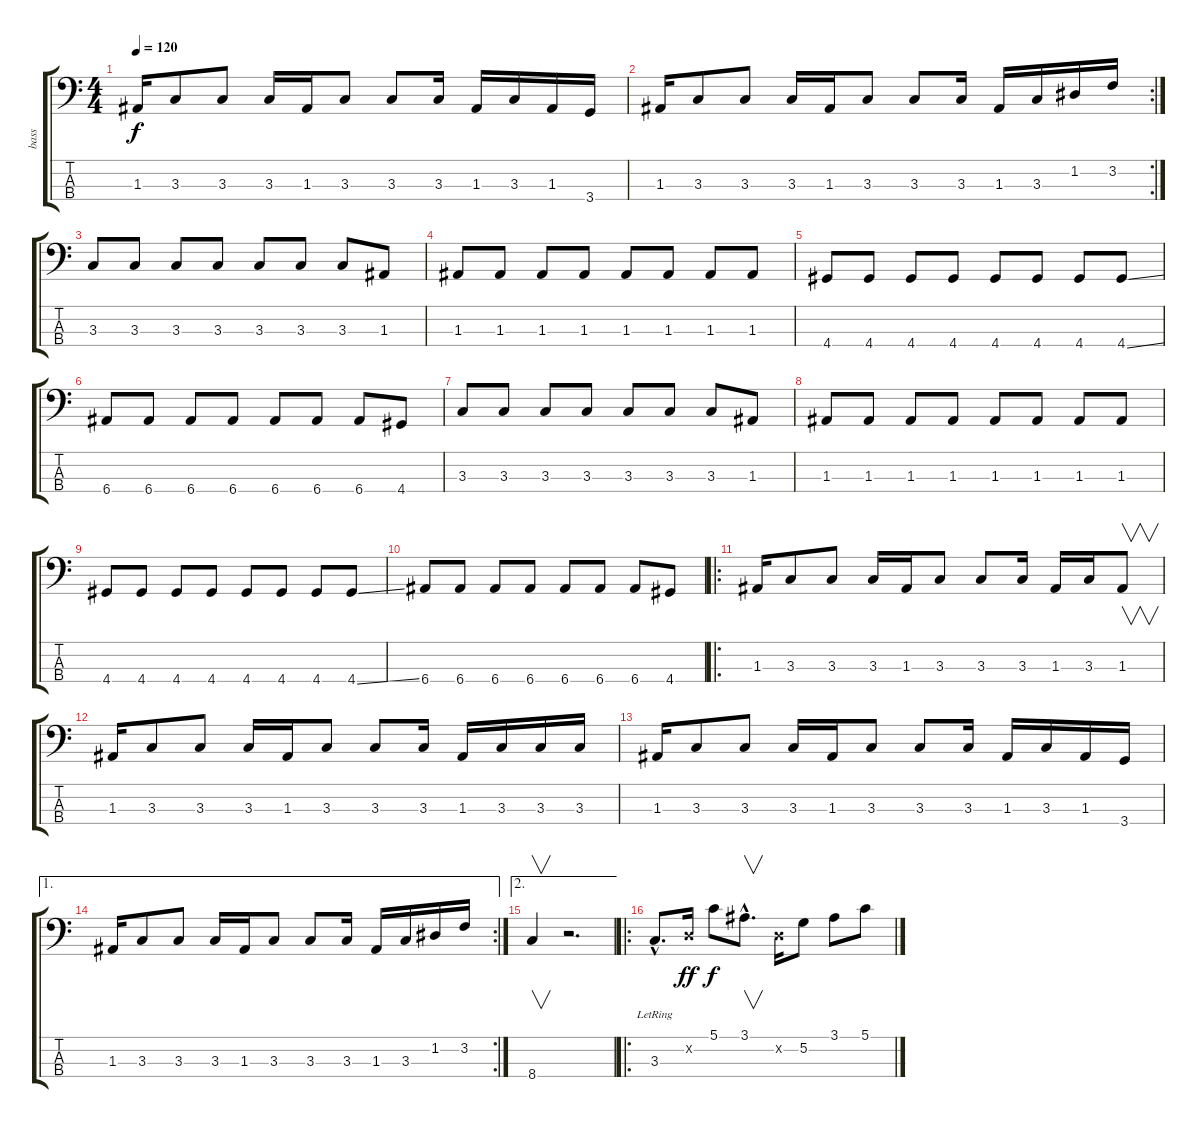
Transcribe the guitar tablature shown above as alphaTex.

\track ("bass" "bass") {instrument electricbassfinger}
\staff {score tabs}
\tuning (G2 D2 A1 E1) {hide}
\ts (4 4)
\tempo 120
\clef f4
\ks c
1.3.16{dy f} 3.3.8 3.3.8 3.3.16 1.3.16 3.3.8 3.3.8 3.3.16 1.3.16 3.3.16 1.3.16 3.4.16 |
\rc 2
1.3.16 3.3.8 3.3.8 3.3.16 1.3.16 3.3.8 3.3.8 3.3.16 1.3.16 3.3.16 1.2.16 3.2.16 |
3.3.8 3.3.8 3.3.8 3.3.8 3.3.8 3.3.8 3.3.8 1.3.8 |
1.3.8 1.3.8 1.3.8 1.3.8 1.3.8 1.3.8 1.3.8 1.3.8 |
4.4.8 4.4.8 4.4.8 4.4.8 4.4.8 4.4.8 4.4.8 4.4{ss}.8 |
6.4.8 6.4.8 6.4.8 6.4.8 6.4.8 6.4.8 6.4.8 4.4.8 |
3.3.8 3.3.8 3.3.8 3.3.8 3.3.8 3.3.8 3.3.8 1.3.8 |
1.3.8 1.3.8 1.3.8 1.3.8 1.3.8 1.3.8 1.3.8 1.3.8 |
4.4.8 4.4.8 4.4.8 4.4.8 4.4.8 4.4.8 4.4.8 4.4{ss}.8 |
6.4.8 6.4.8 6.4.8 6.4.8 6.4.8 6.4.8 6.4.8 4.4.8 |
\ro
\section ("" "")
1.3.16 3.3.8 3.3.8 3.3.16 1.3.16 3.3.8 3.3.8 3.3.16 1.3.16 3.3.16 1.3.8{v} |
1.3.16 3.3.8 3.3.8 3.3.16 1.3.16 3.3.8 3.3.8 3.3.16 1.3.16 3.3.16 3.3.16 3.3.16 |
1.3.16 3.3.8 3.3.8 3.3.16 1.3.16 3.3.8 3.3.8 3.3.16 1.3.16 3.3.16 1.3.16 3.4.16 |
\ae 1
\rc 2
1.3.16 3.3.8 3.3.8 3.3.16 1.3.16 3.3.8 3.3.8 3.3.16 1.3.16 3.3.16 1.2.16 3.2.16 |
\ae 2
\section ("" "")
8.4.4{v} r.2{d} |
\ro
3.3{hac lr}.8{d} 0.2{x}.16{dy ff} 5.1.8{dy f} 3.1{hac}.8{v d} 0.2{x}.16 5.2.8 3.1.8 5.1.8
